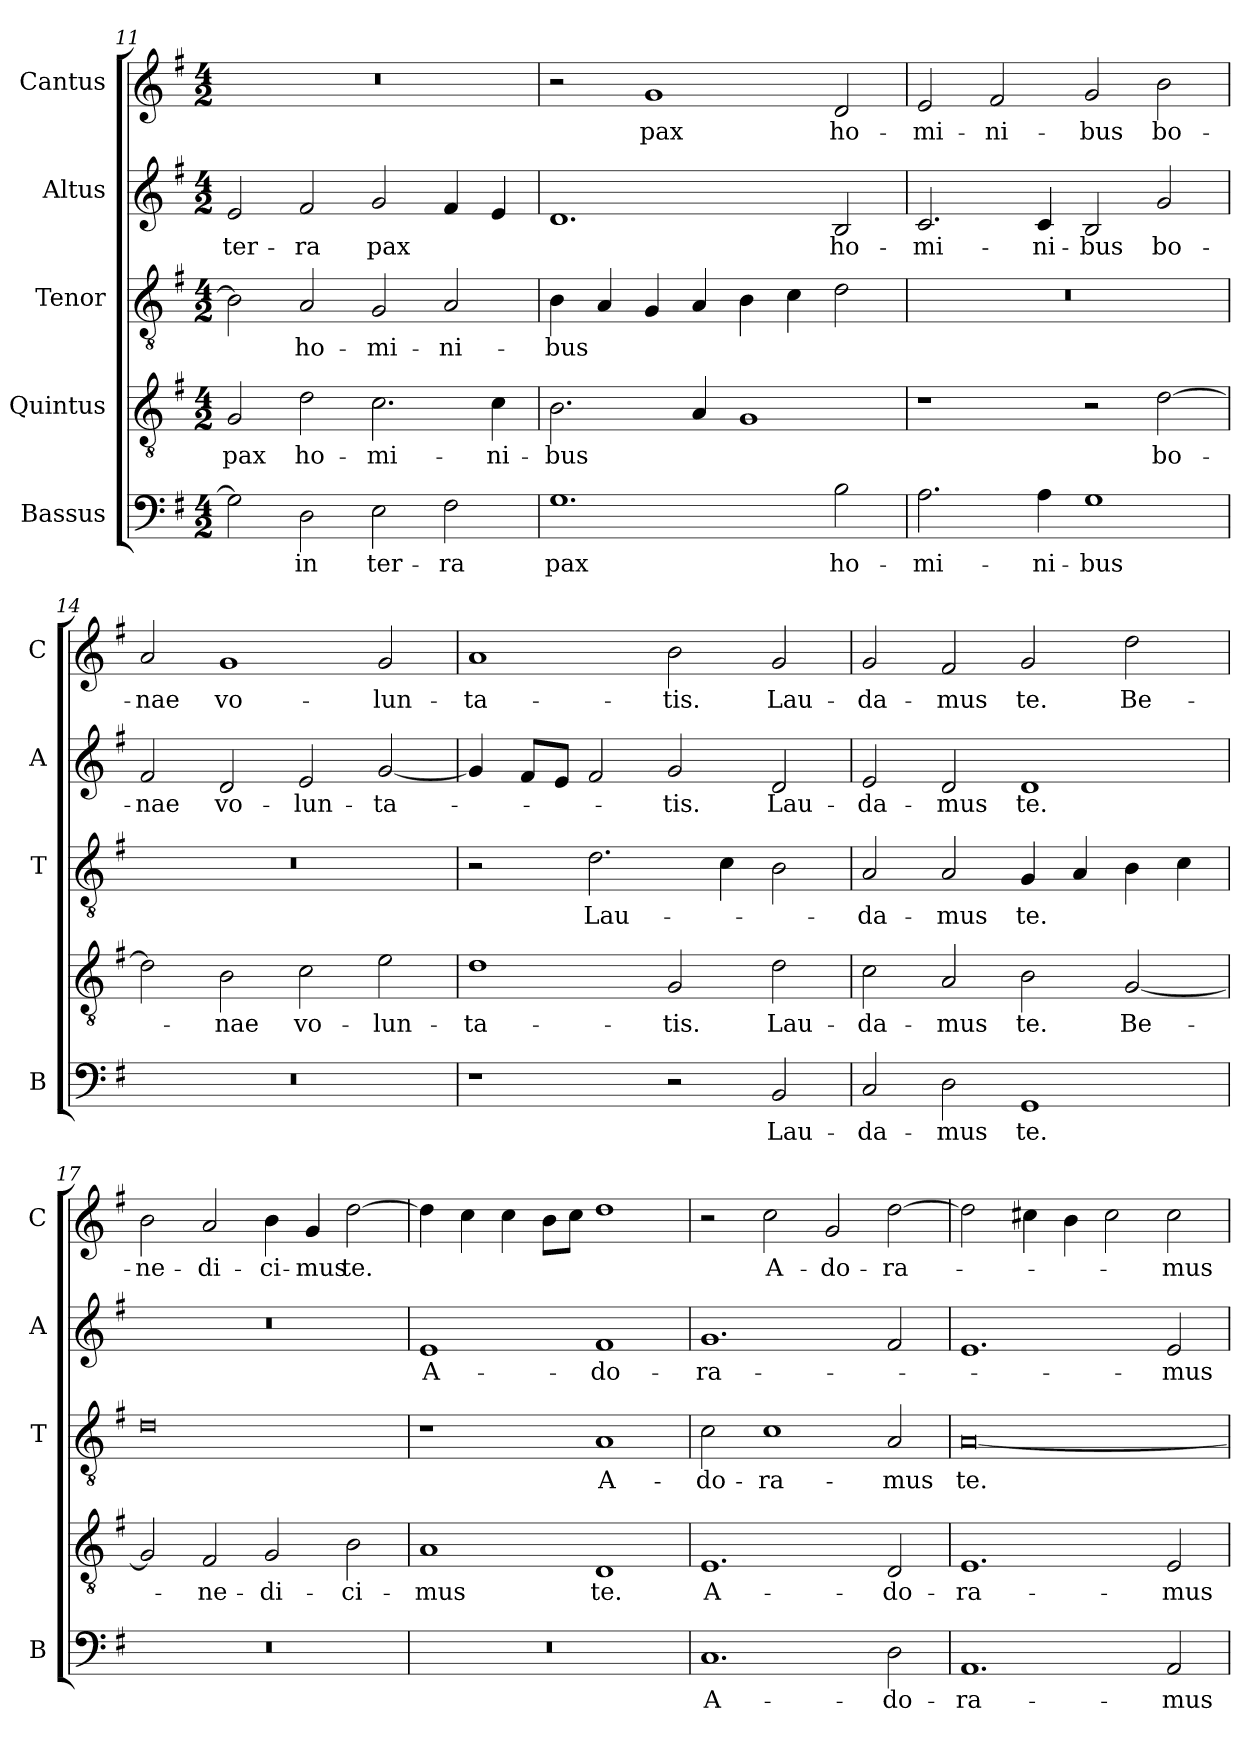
**kern	**text	**kern	**text	**kern	**text	**kern	**text	**kern	**text
*part5	*part5	*part4	*part4	*part3	*part3	*part2	*part2	*part1	*part1
*staff5	*staff5	*staff4	*staff4	*staff3	*staff3	*staff2	*staff2	*staff1	*staff1
*I"Bassus	*	*I"Quintus	*	*I"Tenor	*	*I"Altus	*	*I"Cantus	*
*I'B	*	*	*	*I'T	*	*I'A	*	*I'C	*
*clefF4	*	*clefGv2	*	*clefGv2	*	*clefG2	*	*clefG2	*
*k[f#]	*	*k[f#]	*	*k[f#]	*	*k[f#]	*	*k[f#]	*
*G:	*	*G:	*	*G:	*	*G:	*	*G:	*
*M4/2	*	*M4/2	*	*M4/2	*	*M4/2	*	*M4/2	*
=11	=11	=11	=11	=11	=11	=11	=11	=11	=11
!	!	!	!LO:LY:b	!	!	!	!LO:LY:b	!	!
2G\]	.	2G/	pax	2B\]	.	2e/	ter-	0r	.
!	!LO:LY:b	!	!LO:LY:b	!	!LO:LY:b	!	!LO:LY:b	!	!
2D\	in	2d\	ho-	2A/	ho-	2f#/	-ra	.	.
!	!LO:LY:b	!	!LO:LY:b	!	!LO:LY:b	!	!LO:LY:b	!	!
2E\	ter-	2.c\	-mi-	2G/	-mi-	2g/	pax	.	.
!	!LO:LY:b	!	!	!	!LO:LY:b	!	!	!	!
2F#\	-ra	.	.	2A/	-ni-	4f#/	.	.	.
!	!	!	!LO:LY:b	!	!	!	!	!	!
.	.	4c\	-ni-	.	.	4e/	.	.	.
=12	=12	=12	=12	=12	=12	=12	=12	=12	=12
!	!LO:LY:b	!	!LO:LY:b	!	!LO:LY:b	!	!	!	!
1.G	pax	2.B\	-bus	4B\	-bus	1.d	.	2r	.
.	.	.	.	4A/	.	.	.	.	.
!	!	!	!	!	!	!	!	!	!LO:LY:b
.	.	.	.	4G/	.	.	.	1g	pax
.	.	4A/	.	4A/	.	.	.	.	.
.	.	1G	.	4B\	.	.	.	.	.
.	.	.	.	4c\	.	.	.	.	.
!	!LO:LY:b	!	!	!	!	!	!LO:LY:b	!	!LO:LY:b
2B\	ho-	.	.	2d\	.	2B/	ho-	2d/	ho-
=13	=13	=13	=13	=13	=13	=13	=13	=13	=13
!	!LO:LY:b	!	!	!	!	!	!LO:LY:b	!	!LO:LY:b
2.A\	-mi-	1r	.	0r	.	2.c/	-mi-	2e/	-mi-
!	!	!	!	!	!	!	!	!	!LO:LY:b
.	.	.	.	.	.	.	.	2f#/	-ni-
!	!LO:LY:b	!	!	!	!	!	!LO:LY:b	!	!
4A\	-ni-	.	.	.	.	4c/	-ni-	.	.
!	!LO:LY:b	!	!	!	!	!	!LO:LY:b	!	!LO:LY:b
1G	-bus	2r	.	.	.	2B/	-bus	2g/	-bus
!	!	!	!LO:LY:b	!	!	!	!LO:LY:b	!	!LO:LY:b
.	.	[2d\	bo-	.	.	2g/	bo-	2b\	bo-
!!LO:PB:g=z
=14	=14	=14	=14	=14	=14	=14	=14	=14	=14
!	!	!	!	!	!	!	!LO:LY:b	!	!LO:LY:b
0r	.	2d\]	.	0r	.	2f#/	-nae	2a/	-nae
!	!	!	!LO:LY:b	!	!	!	!LO:LY:b	!	!LO:LY:b
.	.	2B\	-nae	.	.	2d/	vo-	1g	vo-
!	!	!	!LO:LY:b	!	!	!	!LO:LY:b	!	!
.	.	2c\	vo-	.	.	2e/	-lun-	.	.
!	!	!	!LO:LY:b	!	!	!	!LO:LY:b	!	!LO:LY:b
.	.	2e\	-lun-	.	.	[2g/	-ta-	2g/	-lun-
=15	=15	=15	=15	=15	=15	=15	=15	=15	=15
!	!	!	!LO:LY:b	!	!	!	!	!	!LO:LY:b
1r	.	1d	-ta-	2r	.	4g/]	.	1a	-ta-
.	.	.	.	.	.	8f#/L	.	.	.
.	.	.	.	.	.	8e/J	.	.	.
!	!	!	!	!	!LO:LY:b	!	!	!	!
.	.	.	.	2.d\	Lau-	2f#/	.	.	.
!	!	!	!LO:LY:b	!	!	!	!LO:LY:b	!	!LO:LY:b
2r	.	2G/	-tis.	.	.	2g/	-tis.	2b\	-tis.
.	.	.	.	4c\	.	.	.	.	.
!	!LO:LY:b	!	!LO:LY:b	!	!	!	!LO:LY:b	!	!LO:LY:b
2BB/	Lau-	2d\	Lau-	2B\	.	2d/	Lau-	2g/	Lau-
=16	=16	=16	=16	=16	=16	=16	=16	=16	=16
!	!LO:LY:b	!	!LO:LY:b	!	!LO:LY:b	!	!LO:LY:b	!	!LO:LY:b
2C/	-da-	2c\	-da-	2A/	-da-	2e/	-da-	2g/	-da-
!	!LO:LY:b	!	!LO:LY:b	!	!LO:LY:b	!	!LO:LY:b	!	!LO:LY:b
2D\	-mus	2A/	-mus	2A/	-mus	2d/	-mus	2f#/	-mus
!	!LO:LY:b	!	!LO:LY:b	!	!LO:LY:b	!	!LO:LY:b	!	!LO:LY:b
1GG	te.	2B\	te.	4G/	te.	1d	te.	2g/	te.
.	.	.	.	4A/	.	.	.	.	.
!	!	!	!LO:LY:b	!	!	!	!	!	!LO:LY:b
.	.	[2G/	Be-	4B\	.	.	.	2dd\	Be-
.	.	.	.	4c\	.	.	.	.	.
=17	=17	=17	=17	=17	=17	=17	=17	=17	=17
!	!	!	!	!	!	!	!	!	!LO:LY:b
0r	.	2G/]	.	0d	.	0r	.	2b\	-ne-
!	!	!	!LO:LY:b	!	!	!	!	!	!LO:LY:b
.	.	2F#/	-ne-	.	.	.	.	2a/	-di-
!	!	!	!LO:LY:b	!	!	!	!	!	!LO:LY:b
.	.	2G/	-di-	.	.	.	.	4b\	-ci-
!	!	!	!	!	!	!	!	!	!LO:LY:b
.	.	.	.	.	.	.	.	4g/	-mus
!	!	!	!LO:LY:b	!	!	!	!	!	!LO:LY:b
.	.	2B\	-ci-	.	.	.	.	[2dd\	te.
!!LO:LB:g=z
=18	=18	=18	=18	=18	=18	=18	=18	=18	=18
!	!	!	!LO:LY:b	!	!	!	!LO:LY:b	!	!
0r	.	1A	-mus	1r	.	1e	A-	4dd\]	.
.	.	.	.	.	.	.	.	4cc\	.
.	.	.	.	.	.	.	.	4cc\	.
.	.	.	.	.	.	.	.	8b\L	.
.	.	.	.	.	.	.	.	8cc\J	.
!	!	!	!LO:LY:b	!	!LO:LY:b	!	!LO:LY:b	!	!
.	.	1D	te.	1A	A-	1f#	-do-	1dd	.
=19	=19	=19	=19	=19	=19	=19	=19	=19	=19
!	!LO:LY:b	!	!LO:LY:b	!	!LO:LY:b	!	!LO:LY:b	!	!
1.C	A-	1.E	A-	2c\	-do-	1.g	-ra-	2r	.
!	!	!	!	!	!LO:LY:b	!	!	!	!LO:LY:b
.	.	.	.	1c	-ra-	.	.	2cc\	A-
!	!	!	!	!	!	!	!	!	!LO:LY:b
.	.	.	.	.	.	.	.	2g/	-do-
!	!LO:LY:b	!	!LO:LY:b	!	!LO:LY:b	!	!	!	!LO:LY:b
2D\	-do-	2D/	-do-	2A/	-mus	2f#/	.	[2dd\	-ra-
=20	=20	=20	=20	=20	=20	=20	=20	=20	=20
!	!LO:LY:b	!	!LO:LY:b	!	!LO:LY:b	!	!	!	!
1.AA	-ra-	1.E	-ra-	[0A	te.	1.e	.	2dd\]	.
.	.	.	.	.	.	.	.	4cc#X\	.
.	.	.	.	.	.	.	.	4b\	.
.	.	.	.	.	.	.	.	2cc#\	.
!	!LO:LY:b	!	!LO:LY:b	!	!	!	!LO:LY:b	!	!LO:LY:b
2AA/	-mus	2E/	-mus	.	.	2e/	-mus	2cc#\	-mus
=	=	=	=	=	=	=	=	=	=
*-	*-	*-	*-	*-	*-	*-	*-	*-	*-
